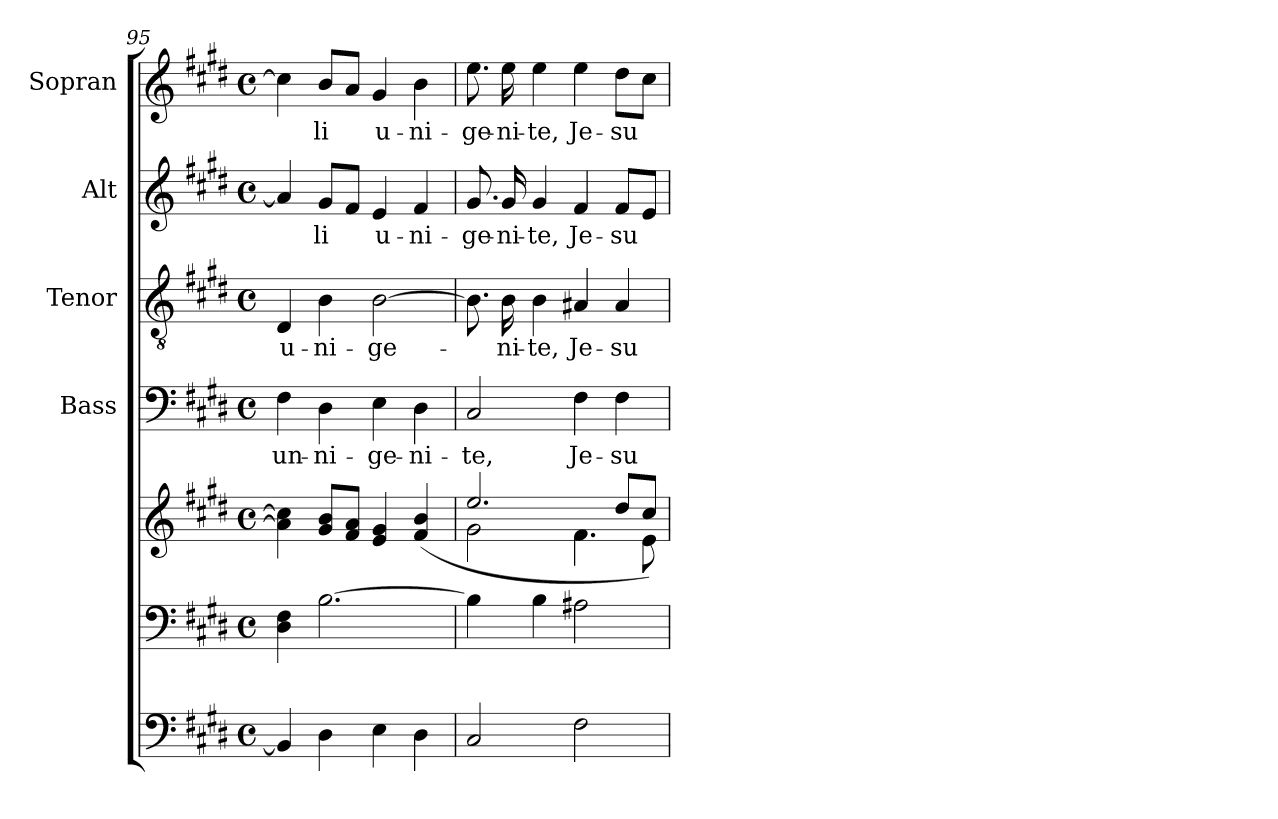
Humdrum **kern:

**kern	**kern	**kern	**kern	**text	**kern	**text	**kern	**text	**kern	**text
*part6	*part5	*part5	*part4	*part4	*part3	*part3	*part2	*part2	*part1	*part1
*staff7	*staff6	*staff5	*staff4	*staff4	*staff3	*staff3	*staff2	*staff2	*staff1	*staff1
*	*	*	*I"Bass	*	*I"Tenor	*	*I"Alt	*	*I"Sopran	*
*	*	*	*I'B.	*	*I'T.	*	*I'A.	*	*I'S.	*
*clefF4	*clefF4	*clefG2	*clefF4	*	*clefGv2	*	*clefG2	*	*clefG2	*
*ITrd7c12	*	*	*	*	*	*	*	*	*	*
*k[f#c#g#d#]	*k[f#c#g#d#]	*k[f#c#g#d#]	*k[f#c#g#d#]	*	*k[f#c#g#d#]	*	*k[f#c#g#d#]	*	*k[f#c#g#d#]	*
*E:	*E:	*E:	*E:	*	*E:	*	*E:	*	*E:	*
*M4/4	*M4/4	*M4/4	*M4/4	*	*M4/4	*	*M4/4	*	*M4/4	*
*met(c)	*met(c)	*met(c)	*met(c)	*	*met(c)	*	*met(c)	*	*met(c)	*
=95	=95	=95	=95	=95	=95	=95	=95	=95	=95	=95
!	!	!	!	!LO:LY:b	!	!LO:LY:b	!	!	!	!
4BBB/]	4D#\ 4F#\	4a\] 4cc\]	4F#\	un-	4D#/	u-	4a/]	.	4cc\]	.
!	!	!	!	!LO:LY:b	!	!LO:LY:b	!	!LO:LY:b	!	!LO:LY:b
4DD#\	[2.B\	8g#/ 8b/L	4D#\	-ni-	4B\	-ni-	8g#/L	-li	8b/L	-li
.	.	8f#/ 8a/J	.	.	.	.	8f#/J	.	8a/J	.
!	!	!	!	!LO:LY:b	!	!LO:LY:b	!	!LO:LY:b	!	!LO:LY:b
4EE\	.	4e/ 4g#/	4E\	-ge-	[2B\	-ge-	4e/	u-	4g#/	u-
!	!	!	!	!LO:LY:b	!	!	!	!LO:LY:b	!	!LO:LY:b
4DD#\	.	(4f#/ 4b/	4D#\	-ni-	.	.	4f#/	-ni-	4b\	-ni-
=96	=96	=96	=96	=96	=96	=96	=96	=96	=96	=96
*	*	*^	*	*	*	*	*	*	*	*
!	!	!	!	!	!LO:LY:b	!	!	!	!LO:LY:b	!	!LO:LY:b
2CC#/	4B\]	2.ee/	2g#\	2C#/	-te,	8.B\]	.	8.g#/	-ge-	8.ee\	-ge-
!	!	!	!	!	!	!	!LO:LY:b	!	!LO:LY:b	!	!LO:LY:b
.	.	.	.	.	.	16B\	-ni-	16g#/	-ni-	16ee\	-ni-
!	!	!	!	!	!	!	!LO:LY:b	!	!LO:LY:b	!	!LO:LY:b
.	4B\	.	.	.	.	4B\	-te,	4g#/	-te,	4ee\	-te,
!	!	!	!	!	!LO:LY:b	!	!LO:LY:b	!	!LO:LY:b	!	!LO:LY:b
2FF#\	2A#X\	.	4.f#\	4F#\	Je-	4A#X/	Je-	4f#/	Je-	4ee\	Je-
!	!	!	!	!	!LO:LY:b	!	!LO:LY:b	!	!LO:LY:b	!	!LO:LY:b
.	.	8dd#/L	.	4F#\	-su	4A#/	-su	8f#/L	-su	8dd#\L	-su
.	.	8cc#/J)	8e\	.	.	.	.	8e/J	.	8cc#\J	.
*	*	*v	*v	*	*	*	*	*	*	*	*
=	=	=	=	=	=	=	=	=	=	=
*-	*-	*-	*-	*-	*-	*-	*-	*-	*-	*-
